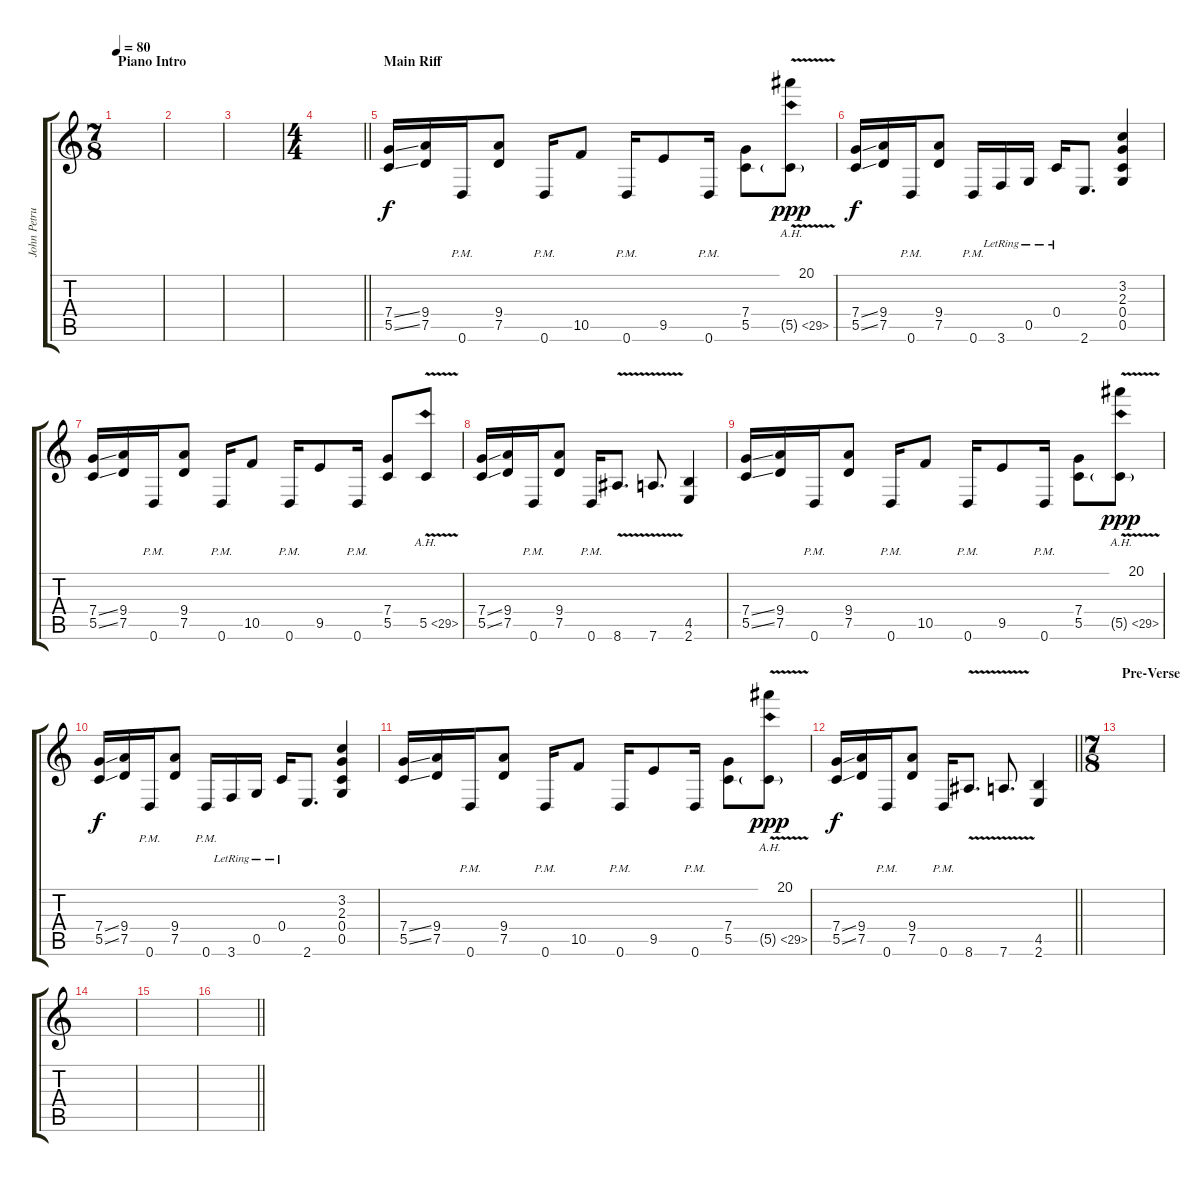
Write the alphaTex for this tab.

\track ("John Petrucci 1" "John Petru") {instrument distortionguitar}
\staff {score tabs}
\tuning (D4 A3 F3 C3 G2 D2) {hide}
\ts (7 8)
\section ("" "Piano Intro")
\tempo 80
\clef g2
\ks c
|
|
|
\ts (4 4)
\barLineRight lightlight
|
\section ("" "Main Riff")
(7.4{ss} 5.5{ss}).16 (9.4 7.5).16 0.6{pm}.16 (9.4 7.5).8 0.6{pm}.16 10.5.8 0.6{pm}.16 9.5.8 0.6{pm}.16 (7.4 5.5).8 (20.1{v} 5.5{ah 24 v g}).8{dy ppp} |
(7.4{ss} 5.5{ss}).16{dy f} (9.4 7.5).16 0.6{pm}.16 (9.4 7.5).8 0.6{pm}.16 3.6{lr}.16 0.5{lr}.16 0.4{lr}.16 2.6.8{d} (3.2 2.3 0.4 0.5).4 |
(7.4{ss} 5.5{ss}).16 (9.4 7.5).16 0.6{pm}.16 (9.4 7.5).8 0.6{pm}.16 10.5.8 0.6{pm}.16 9.5.8 0.6{pm}.16 (7.4 5.5).8 5.5{ah 24 v}.8 |
(7.4{ss} 5.5{ss}).16 (9.4 7.5).16 0.6{pm}.16 (9.4 7.5).8 0.6{pm}.16 8.6{v}.8{d} 7.6{v}.8{d} (4.5 2.6).4 |
(7.4{ss} 5.5{ss}).16 (9.4 7.5).16 0.6{pm}.16 (9.4 7.5).8 0.6{pm}.16 10.5.8 0.6{pm}.16 9.5.8 0.6{pm}.16 (7.4 5.5).8 (20.1{v} 5.5{ah 24 v g}).8{dy ppp} |
(7.4{ss} 5.5{ss}).16{dy f} (9.4 7.5).16 0.6{pm}.16 (9.4 7.5).8 0.6{pm}.16 3.6{lr}.16 0.5{lr}.16 0.4{lr}.16 2.6.8{d} (3.2 2.3 0.4 0.5).4 |
(7.4{ss} 5.5{ss}).16 (9.4 7.5).16 0.6{pm}.16 (9.4 7.5).8 0.6{pm}.16 10.5.8 0.6{pm}.16 9.5.8 0.6{pm}.16 (7.4 5.5).8 (20.1{v} 5.5{ah 24 v g}).8{dy ppp} |
\barLineRight lightlight
(7.4{ss} 5.5{ss}).16{dy f} (9.4 7.5).16 0.6{pm}.16 (9.4 7.5).8 0.6{pm}.16 8.6{v}.8{d} 7.6{v}.8{d} (4.5 2.6).4 |
\ts (7 8)
\section ("" "Pre-Verse")
|
|
|
\barLineRight lightlight
